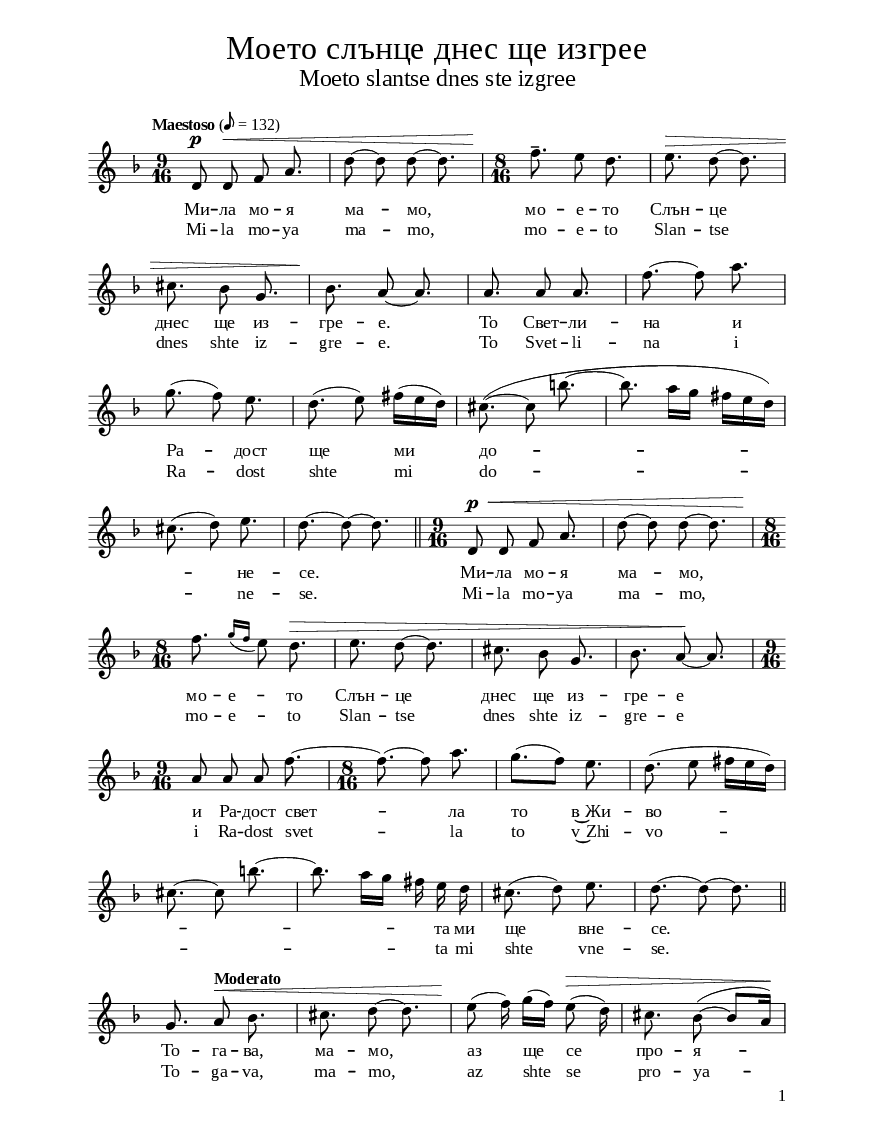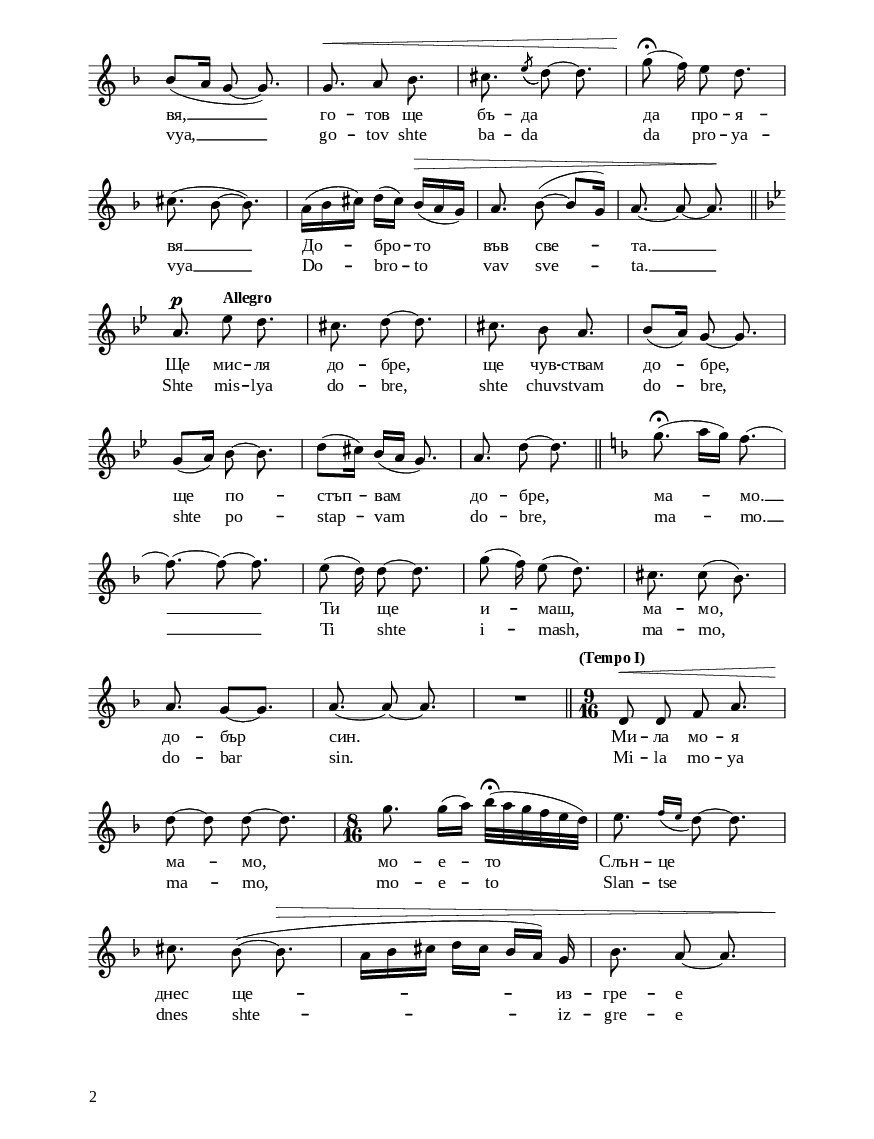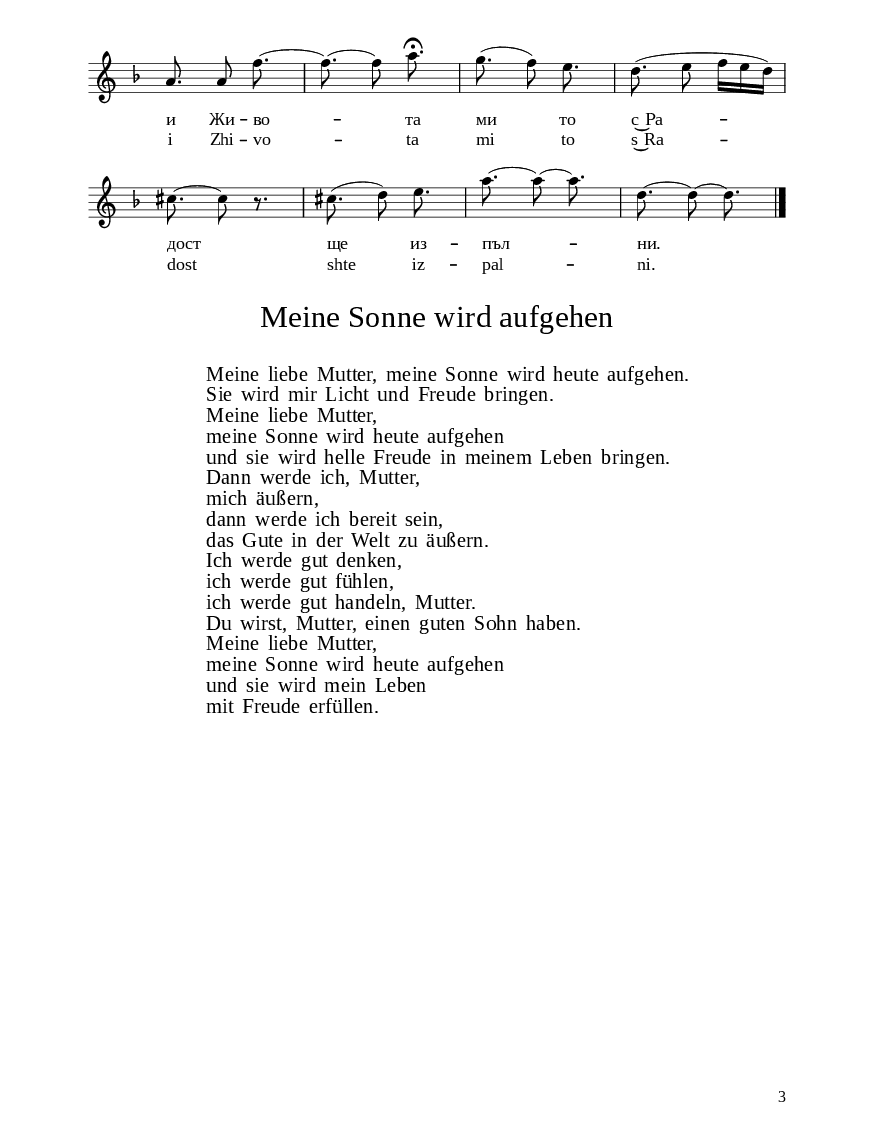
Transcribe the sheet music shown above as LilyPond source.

\version "2.22.1"

% include paper part and global functions
\include "include/globals.ily"

\bookpart {
  \include "include/bookpart-paper.ily"
  \score {
    \include "include/score-layout.ily"

    \new Voice \absolute {
      \clef treble
      \key d \minor
      \time 9/16
      \tempoFunc "Maestoso" 8 "132"
      \autoBeamOff

      d'8 ^\p  d'8 ^\<  f'8  a'8. | % 2
      d''8 ~   d''8  d''8 ~  d''8.
      | % 3
      \time 8/16  | % 3
      f''8. -- ^\!  e''8  d''8. | % 4
      e''8. ^\>  d''8 ~  d''8. \break | % 5
      cis''8.  bes'8  g'8. | % 6
      bes'8. ^\!  a'8 ~   a'8. | % 7
      a'8.  a'8  a'8. | % 8
      f''8. ~   f''8  a''8. \break | % 9
      g''8. (   f''8 ) e''8. |
      d''8. (   e''8 )   fis''16 ( [
      e''16  d''16 ) ] | % 11
      cis''8. ( ~   cis''8  b''8. ~  | % 12
      b''8.  a''16 [  g''16 ]  fis''16
      [  e''16  d''16 ) ] \break | % 13
      cis''8. (   d''8 )   e''8. | % 14
      d''8. ~   d''8 ~  d''8. \bar "||"
      \time 9/16  | % 15
      d'8 ^\p ^\<  d'8  f'8  a'8. | % 16
      d''8 ~   d''8  d''8 ~  d''8.
      \break | % 17
      \time 8/16  | % 17
      f''8. ^\! \grace {  g''16 ( [  f''16 ] }
      e''8 )  d''8. ^\> | % 18
      e''8.  d''8 ~   d''8.  | % 19
      cis''8.  bes'8  g'8. |
      bes'8.  a'8 ~  ^\!  a'8.  \break | % 21
      \time 9/16  | % 21
      a'8  a'8  a'8   f''8. ~  | % 22
      \time 8/16  | % 22
      f''8. ~   f''8   a''8. | % 23
      g''8. ( [  f''8 ) ]  e''8. | % 24
      d''8. (   e''8   fis''16 [
      e''16  d''16 ) ] \break | % 25
      cis''8. ~   cis''8  b''8. ~  | % 26
      b''8.  a''16   [g''16 ] fis''16
      e''16  d''16 | % 27
      cis''8. (   d''8 )  e''8.  | % 28
      d''8. ~   d''8 ~  d''8.  \bar "||"
      \break | % 29
      g'8. \tempo "Moderato" ^\<  a'8
      bes'8. |
      cis''8.  d''8 ~   d''8.  | % 31
      e''8 (  ^\!  f''16 )   g''16 (
      [f''16] )  e''8 ( ^\>  d''16 )  | % 32
      cis''8.   bes'8 ( ~   bes'8 [  a'16
      ) ] ^\! \break | % 33
      bes'8 (    [a'16]   g'8 ~  g'8. )  | % 34
      g'8. ^\<  a'8  bes'8. | % 35
      cis''8. \acciaccatura {  e''8 ( }  d''8 )
      ~  d''8. | % 36
      g''8 ( ^\fermata  _\!  f''16 )   e''8
      d''8.  | % 37
      cis''8. (   bes'8 ~  bes'8. )  | % 38
      a'16 ( [  bes'16  cis''16 ) ]
      d''16 ( [  cis''16 ) ]  bes'16 ( [ ^\>  a'16
      g'16 ) ] | % 39
      a'8.  bes'8 ( ~  bes'8 [  g'16 ) ] |

      a'8. ~   a'8 ~  a'8.  ^\! \bar "||"
      \break | % 41
      \key bes \major | % 41
      a'8. ^\p \tempo "Allegro"  es''8
      d''8. | % 42
      cis''8.  d''8 ~   d''8.  | % 43
      cis''8.  bes'8  a'8. | % 44
      bes'8 ( [  a'16 )  ] g'8 ~  g'8.  \break
      | % 45
      g'8 ( [  a'16 )  ] bes'8 ~  bes'8.  | % 46
      d''8 ( [  cis''16 ) ]  bes'16 ( [
      a'16 ] g'8. )  | % 47
      a'8.  d''8 ~   d''8.  \bar "||"
      \key f \major | % 48
      g''8. ( ^\fermata  a''16 [  g''16 )
      ] f''8. ~ \break | % 49
      f''8. ~   f''8 ~  f''8.  |
      e''8 (   d''16 )  d''8 ~  d''8.
      | % 51
      g''8 (  f''16 )  e''8 (  d''8.
      )  | % 52
      cis''8.   cis''8 (  bes'8. )  \break | % 53
      a'8.  g'8 ~ [  g'8. ] | % 54
      a'8. ~   a'8 ~  a'8.  | % 55
      R2 \bar "||"
      \time 9/16  | % 56
      \tempo "(Tempo I)"
      d'8 ^\<  d'8  f'8  a'8. \break | % 57
      d''8 ~  ^\!  d''8  d''8 ~  d''8.
      | % 58
      \time 8/16  | % 58
      g''8.  g''16 ( [  a''16 ) ]
      bes''32 ( ^\fermata [  a''32  g''32  f''32
      e''32  d''32 ) ] | % 59
      e''8. \grace {  f''16 ( [  e''16 ] }
      d''8 ) ~  d''8. \break |
      cis''8.  bes'8 ( ~   bes'8.  ^\> | % 61
      a'16 [  bes'16  cis''16 ]  d''16
      [  cis''16 ]  bes'16 [  a'16 )  ] g'16
      | % 62
      bes'8.  a'8 ~   a'8. \break | % 63
      a'8. ^\!  a'8  f''8. ~ | % 64
      f''8. ~   f''8  a''8. ^\fermata  | % 65
      g''8. (   f''8 )   e''8. | % 66
      d''8. (   e''8   f''16 [  e''16
      d''16 ) ] \break | % 67
      cis''8. ~   cis''8  r8. | % 68
      cis''8. (   d''8 )   e''8. | % 69
      a''8. ~  a''8 ~  a''8. |

      d''8. ~  d''8 ~  d''8.  \bar "|."
    }

    \addlyrics {
      Ми -- ла мо -- я ма -- мо,
      мо -- е -- то Слън -- це  днес
      ще из -- гре -- е.  То Свет --
      ли -- на  и Ра -- дост ще
      ми   до  -- \skip1 не -- се.
      Ми -- ла мо -- я ма -- мо,
      мо --  е -- то Слън -- це
      днес ще из -- гре -- е  и
      Ра -- дост свет --  ла то
      в~Жи -- во  --
      \skip1 \skip1 \skip1 \skip1 та ми ще
      вне -- се.   То -- га -- ва, ма
      -- мо,  аз  ще  се  про
      -- я --  вя,  __   го --
      тов ще бъ -- да да  про
      -- я -- вя  __  До --  бро
      -- то   във све --
      та.  __  Ще мис -- ля до --
      бре,  ще чув -- ствам до --
      бре,  ще  по -- стъп --
      вам   до -- бре,  ма --
      мо.  __   Ти  ще
      и -- маш,  ма -- мо,  до --
      бър  син.   Ми -- ла мо --
      я ма  -- мо,  мо -- е -- то
      Слън --  це
      днес ще  --
      из -- гре -- е  и Жи
      -- во --  та ми  то с~Ра
      --    дост  ще  из
      -- пъл --  ни.
    }
    \addlyrics {
      Mi -- la mo -- ya ma -- mo,
      mo -- e -- to Slan -- tse  dnes
      shte iz -- gre -- e.  To Svet --
      li -- na  i Ra -- dost shte
      mi   do  --
      \skip1 ne -- se.
      Mi -- la mo -- ya ma -- mo,
      mo --  e -- to Slan -- tse
      dnes shte iz -- gre -- e  i
      Ra -- dost svet --  la to
      v~Zhi -- vo  --
      \skip1 \skip1 \skip1 \skip1 ta mi shte
      vne -- se.   To -- ga -- va, ma
      -- mo,  az  shte  se  pro
      -- ya --  vya,  __   go --
      tov shte ba --   da  da pro
      -- ya -- vya  __  Do --  bro
      -- to   vav sve --
      ta.  __  Shte mis -- lya do --
      bre,  shte chuv -- stvam do --
      bre,  shte  po -- stap --
      vam   do -- bre,  ma --
      mo.  __   Ti  shte
      i -- mash,  ma -- mo,  do --
      bar  sin.   Mi -- la mo --
      ya ma  -- mo,  mo -- e -- to
      Slan --  tse
      dnes shte  --
      iz -- gre -- e  i Zhi
      -- vo --  ta mi  to s~Ra
      --    dost  shte  iz
      -- pal --  ni.
    }

    \header {
      title = \titleFunc "Моето слънце днес ще изгрее" "Moeto slantse dnes ste izgree"
    }

    \midi{}

  } % score



  % include foreign translation(s) of the song
  \version "2.20.0"

\markup \fill-line { \fontsize #6 "Meine Sonne wird aufgehen" }
\markup \null
\markup \null
\markup \fontsize #+2.5 {
  \hspace #10
  \override #'(baseline-skip . 2)

  \column {
    \line { " " }

\line { " "Meine liebe Mutter, meine Sonne wird heute aufgehen. }

\line { " "Sie wird mir Licht und Freude bringen.}

\line { " "Meine liebe Mutter,}

\line { " "meine Sonne wird heute aufgehen}

\line { " "und sie wird helle Freude in meinem Leben bringen.}

\line { " "Dann werde ich, Mutter,}

\line { " "mich äußern,}

\line { " "dann werde ich bereit sein,}

\line { " "das Gute in der Welt zu äußern. }

\line { " "Ich werde gut denken,}

\line { " "ich werde gut fühlen,}

\line { " "ich werde gut handeln, Mutter.}

\line { " "Du wirst, Mutter, einen guten Sohn haben.}

\line { " "Meine liebe Mutter,}

\line { " "meine Sonne wird heute aufgehen }

\line { " "und sie wird mein Leben }

\line { " "mit Freude erfüllen. }

  }
}


} % bookpart

% Più mosso
%
